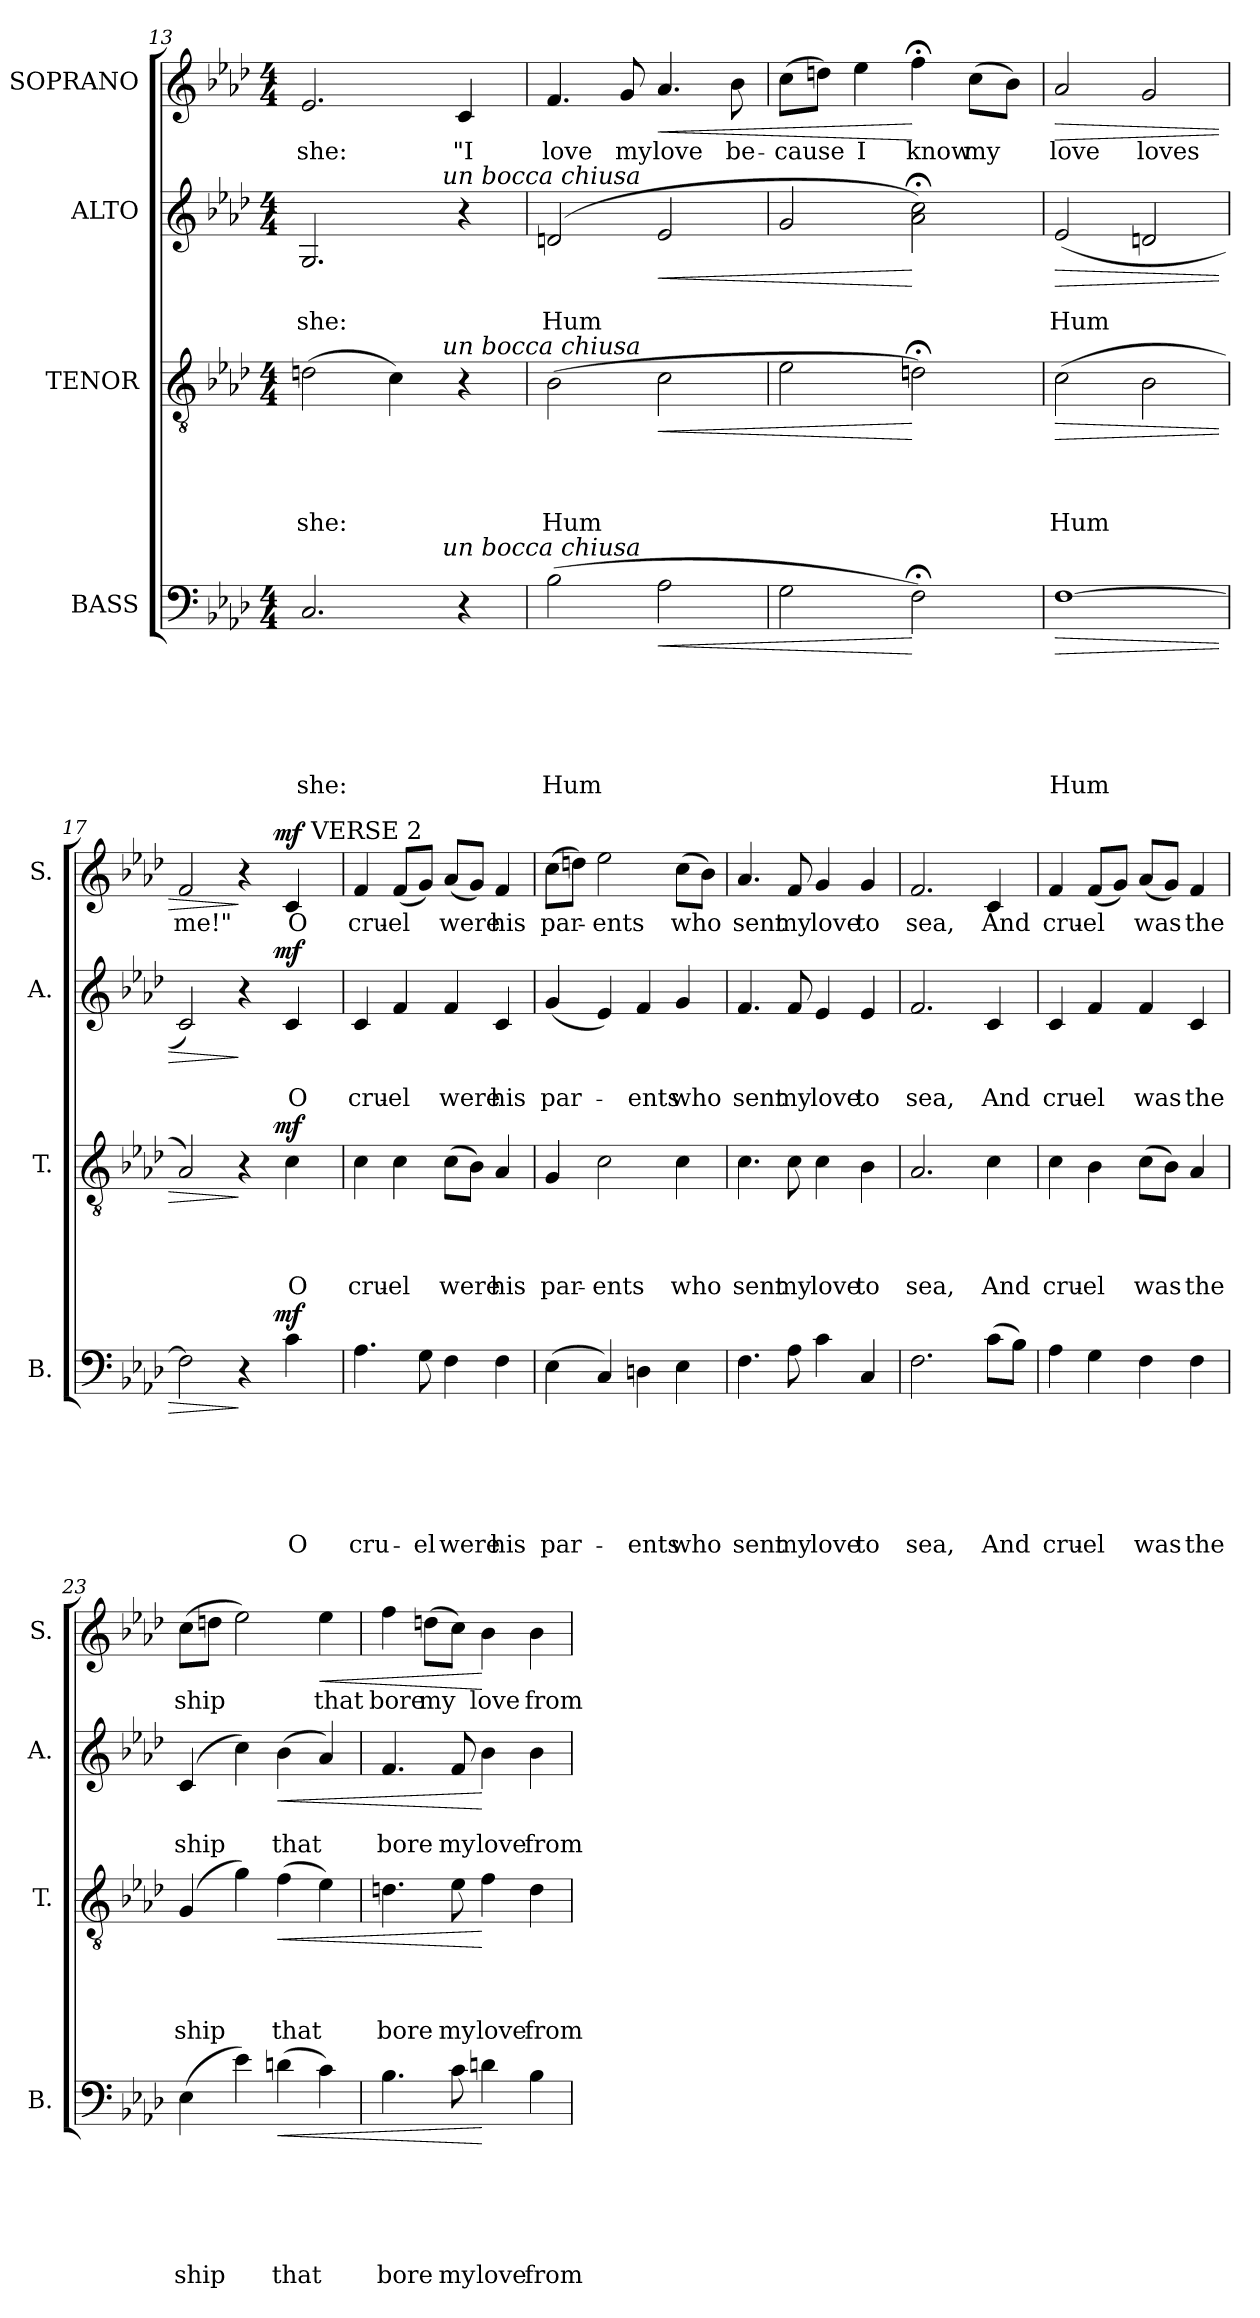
**kern	**text	**text	**text	**text	**text	**text	**dynam	**kern	**text	**text	**text	**text	**dynam	**kern	**text	**text	**dynam	**kern	**text	**dynam
*part4	*part4	*part4	*part4	*part4	*part4	*part4	*part4	*part3	*part3	*part3	*part3	*part3	*part3	*part2	*part2	*part2	*part2	*part1	*part1	*part1
*staff4	*staff4	*staff4	*staff4	*staff4	*staff4	*staff4	*staff4	*staff3	*staff3	*staff3	*staff3	*staff3	*staff3	*staff2	*staff2	*staff2	*staff2	*staff1	*staff1	*staff1
*I"BASS	*	*	*	*	*	*	*	*I"TENOR	*	*	*	*	*	*I"ALTO	*	*	*	*I"SOPRANO	*	*
*I'B.	*	*	*	*	*	*	*	*I'T.	*	*	*	*	*	*I'A.	*	*	*	*I'S.	*	*
*clefF4	*	*	*	*	*	*	*	*clefGv2	*	*	*	*	*	*clefG2	*	*	*	*clefG2	*	*
*k[b-e-a-d-]	*	*	*	*	*	*	*	*k[b-e-a-d-]	*	*	*	*	*	*k[b-e-a-d-]	*	*	*	*k[b-e-a-d-]	*	*
*A-:	*	*	*	*	*	*	*	*A-:	*	*	*	*	*	*A-:	*	*	*	*A-:	*	*
*M4/4	*	*	*	*	*	*	*	*M4/4	*	*	*	*	*	*M4/4	*	*	*	*M4/4	*	*
=13	=13	=13	=13	=13	=13	=13	=13	=13	=13	=13	=13	=13	=13	=13	=13	=13	=13	=13	=13	=13
!	!	!	!	!	!	!LO:LY:b	!	!	!	!	!	!LO:LY:b	!	!	!	!LO:LY:b	!	!	!LO:LY:b	!
*^	*	*	*	*	*	*	*	*^	*	*	*	*	*	*^	*	*	*	*	*	*
2.C/	2ryy	.	.	.	.	.	she:	.	(>2dn\	2ryy	.	.	.	she:	.	2.G/	2ryy	.	she:	.	2.e-/	she:	.
.	8..ryy	.	.	.	.	.	.	.	4c\)	8..ryy	.	.	.	.	.	.	8..ryy	.	.	.	.	.	.
!	!	!	!	!	!	!	!	!	!	!	!	!	!	!	!	!	!LO:TX:a:i:t=un bocca chiusa	!	!	!	!	!	!
!	!	!	!	!	!	!	!	!	!	!LO:TX:a:i:t=un bocca chiusa	!	!	!	!	!	!	!	!	!	!	!	!	!
!	!LO:TX:a:i:t=un bocca chiusa	!	!	!	!	!	!	!	!	!	!	!	!	!	!	!	!	!	!	!	!	!	!
.	4ryy	.	.	.	.	.	.	.	.	4ryy	.	.	.	.	.	.	4ryy	.	.	.	.	.	.
!	!	!	!	!	!	!	!	!	!	!	!	!	!	!	!	!	!	!	!	!	!	!LO:LY:b:rj	!
4r	.	.	.	.	.	.	.	.	4r	.	.	.	.	.	.	4r	.	.	.	.	4c/	"I	.
.	32ryy	.	.	.	.	.	.	.	.	32ryy	.	.	.	.	.	.	32ryy	.	.	.	.	.	.
=14	=14	=14	=14	=14	=14	=14	=14	=14	=14	=14	=14	=14	=14	=14	=14	=14	=14	=14	=14	=14	=14	=14	=14
!	!	!	!	!	!	!	!LO:LY:b	!	!	!	!	!	!	!LO:LY:b	!	!	!	!	!LO:LY:b	!	!	!LO:LY:b	!
*v	*v	*	*	*	*	*	*	*	*	*	*	*	*	*	*	*v	*v	*	*	*	*	*	*
*	*	*	*	*	*	*	*	*v	*v	*	*	*	*	*	*	*	*	*	*	*	*
(>2B-\	.	.	.	.	.	Hum	.	(>2B-\	.	.	.	Hum	.	(2dn/	.	Hum	.	4.f/	love	.
!	!	!	!	!	!	!	!	!	!	!	!	!	!	!	!	!	!	!	!LO:LY:b	!
.	.	.	.	.	.	.	.	.	.	.	.	.	.	.	.	.	.	8g/	my	.
!	!	!	!	!	!	!	!LO:HP:b	!	!	!	!	!	!LO:HP:b	!	!	!	!LO:HP:b	!	!LO:LY:b	!LO:HP:b
2A-\	.	.	.	.	.	.	<	2c\	.	.	.	.	<	2e-/	.	.	<	4.a-/	love	<
!	!	!	!	!	!	!	!	!	!	!	!	!	!	!	!	!	!	!	!LO:LY:b	!
.	.	.	.	.	.	.	.	.	.	.	.	.	.	.	.	.	.	8b-\	be-	.
=15	=15	=15	=15	=15	=15	=15	=15	=15	=15	=15	=15	=15	=15	=15	=15	=15	=15	=15	=15	=15
!	!	!	!	!	!	!	!	!	!	!	!	!	!	!	!	!	!	!	!LO:LY:b	!
2G\	.	.	.	.	.	.	.	2e-\	.	.	.	.	.	2g/	.	.	.	(>8cc\L	-cause	.
.	.	.	.	.	.	.	.	.	.	.	.	.	.	.	.	.	.	8ddn\J)	.	.
!	!	!	!	!	!	!	!	!	!	!	!	!	!	!	!	!	!	!	!LO:LY:b	!
.	.	.	.	.	.	.	.	.	.	.	.	.	.	.	.	.	.	4ee-\	I	.
!	!	!	!	!	!	!	!	!	!	!	!	!	!	!	!	!	!	!	!LO:LY:b	!
2F;<\)	.	.	.	.	.	.	[	2dn;<\)	.	.	.	.	[	2a-\;< 2cc\;<)	.	.	[	4ff;<\	know	[
!	!	!	!	!	!	!	!	!	!	!	!	!	!	!	!	!	!	!	!LO:LY:b	!
.	.	.	.	.	.	.	.	.	.	.	.	.	.	.	.	.	.	(>8cc\L	my	.
.	.	.	.	.	.	.	.	.	.	.	.	.	.	.	.	.	.	8b-\J)	.	.
!!LO:LB:g=z
=16	=16	=16	=16	=16	=16	=16	=16	=16	=16	=16	=16	=16	=16	=16	=16	=16	=16	=16	=16	=16
!	!	!	!	!	!	!LO:LY:b	!LO:HP:b	!	!	!	!	!LO:LY:b	!LO:HP:b	!	!	!LO:LY:b	!LO:HP:b	!	!LO:LY:b	!LO:HP:b
[>1F	.	.	.	.	.	Hum	>	(>2c\	.	.	.	Hum	>	(<2e-/	.	Hum	>	2a-/	love	>
!	!	!	!	!	!	!	!	!	!	!	!	!	!	!	!	!	!	!	!LO:LY:b	!
.	.	.	.	.	.	.	.	2B-\	.	.	.	.	.	2dn/	.	.	.	2g/	loves	.
=17	=17	=17	=17	=17	=17	=17	=17	=17	=17	=17	=17	=17	=17	=17	=17	=17	=17	=17	=17	=17
!	!	!	!	!	!	!	!	!	!	!	!	!	!	!	!	!	!	!	!LO:LY:b	!
*^	*	*	*	*	*	*	*	*^	*	*	*	*	*	*^	*	*	*	*^	*	*
*	*	*	*	*	*	*	*	*	*	*	*	*	*	*	*	*	*	*	*	*	*	*^	*	*
2F\]	2ryy	.	.	.	.	.	.	.	2A-/)	2ryy	.	.	.	.	.	2c/)	2ryy	.	.	.	2f/	2ryy	2..ryy	me!"	.
4r	8..ryy	.	.	.	.	.	.	]	4r	8..ryy	.	.	.	.	]	4r	8..ryy	.	.	]	4r	8..ryy	.	.	]
!	!	!	!	!	!	!	!	!LO:DY:a	!	!	!	!	!	!	!LO:DY:a	!	!	!	!	!LO:DY:a	!	!	!	!	!LO:DY:a
.	4ryy	.	.	.	.	.	.	mf	.	4ryy	.	.	.	.	mf	.	4ryy	.	.	mf	.	4ryy	.	.	mf
!	!	!	!	!	!	!	!LO:LY:b	!	!	!	!	!	!	!LO:LY:b	!	!	!	!	!LO:LY:b	!	!	!	!	!LO:LY:b	!
4c\	.	.	.	.	.	.	O	.	4c\	.	.	.	.	O	.	4c/	.	.	O	.	4c/	.	.	O	.
!	!	!	!	!	!	!	!	!	!	!	!	!	!	!	!	!	!	!	!	!	!	!	!LO:TX:a:t=VERSE 2	!	!
.	.	.	.	.	.	.	.	.	.	.	.	.	.	.	.	.	.	.	.	.	.	.	8ryy	.	.
.	32ryy	.	.	.	.	.	.	.	.	32ryy	.	.	.	.	.	.	32ryy	.	.	.	.	32ryy	.	.	.
=18	=18	=18	=18	=18	=18	=18	=18	=18	=18	=18	=18	=18	=18	=18	=18	=18	=18	=18	=18	=18	=18	=18	=18	=18	=18
!	!	!	!	!	!	!	!LO:LY:b	!	!	!	!	!	!	!LO:LY:b	!	!	!	!	!LO:LY:b	!	!	!	!	!LO:LY:b	!
*v	*v	*	*	*	*	*	*	*	*	*	*	*	*	*	*	*v	*v	*	*	*	*v	*v	*v	*	*
*	*	*	*	*	*	*	*	*v	*v	*	*	*	*	*	*	*	*	*	*	*	*
4.A-\	.	.	.	.	.	cru-	.	4c\	.	.	.	cru-	.	4c/	.	cru-	.	4f/	cru-	.
!	!	!	!	!	!	!	!	!	!	!	!	!LO:LY:b	!	!	!	!LO:LY:b	!	!	!LO:LY:b	!
.	.	.	.	.	.	.	.	4c\	.	.	.	-el	.	4f/	.	-el	.	(<8f/L	-el	.
!	!	!	!	!	!	!LO:LY:b	!	!	!	!	!	!	!	!	!	!	!	!	!	!
8G\	.	.	.	.	.	-el	.	.	.	.	.	.	.	.	.	.	.	8g/J)	.	.
!	!	!	!	!	!	!LO:LY:b	!	!	!	!	!	!LO:LY:b	!	!	!	!LO:LY:b	!	!	!LO:LY:b	!
4F\	.	.	.	.	.	were	.	(>8c\L	.	.	.	were	.	4f/	.	were	.	(<8a-/L	were	.
.	.	.	.	.	.	.	.	8B-\J)	.	.	.	.	.	.	.	.	.	8g/J)	.	.
!	!	!	!	!	!	!LO:LY:b	!	!	!	!	!	!LO:LY:b	!	!	!	!LO:LY:b	!	!	!LO:LY:b	!
4F\	.	.	.	.	.	his	.	4A-/	.	.	.	his	.	4c/	.	his	.	4f/	his	.
=19	=19	=19	=19	=19	=19	=19	=19	=19	=19	=19	=19	=19	=19	=19	=19	=19	=19	=19	=19	=19
!	!	!	!	!	!	!LO:LY:b	!	!	!	!	!	!LO:LY:b	!	!	!	!LO:LY:b	!	!	!LO:LY:b	!
(>4E-\	.	.	.	.	.	par-	.	4G/	.	.	.	par-	.	(<4g/	.	par-	.	(>8cc\L	par-	.
.	.	.	.	.	.	.	.	.	.	.	.	.	.	.	.	.	.	8ddn\J)	.	.
!	!	!	!	!	!	!	!	!	!	!	!	!LO:LY:b	!	!	!	!	!	!	!LO:LY:b	!
4C/)	.	.	.	.	.	.	.	2c\	.	.	.	-ents	.	4e-/)	.	.	.	2ee-\	-ents	.
!	!	!	!	!	!	!LO:LY:b	!	!	!	!	!	!	!	!	!	!LO:LY:b	!	!	!	!
4Dn\	.	.	.	.	.	-ents	.	.	.	.	.	.	.	4f/	.	-ents	.	.	.	.
!	!	!	!	!	!	!LO:LY:b	!	!	!	!	!	!LO:LY:b	!	!	!	!LO:LY:b	!	!	!LO:LY:b	!
4E-\	.	.	.	.	.	who	.	4c\	.	.	.	who	.	4g/	.	who	.	(>8cc\L	who	.
.	.	.	.	.	.	.	.	.	.	.	.	.	.	.	.	.	.	8b-\J)	.	.
=20	=20	=20	=20	=20	=20	=20	=20	=20	=20	=20	=20	=20	=20	=20	=20	=20	=20	=20	=20	=20
!	!	!	!	!	!	!LO:LY:b	!	!	!	!	!	!LO:LY:b	!	!	!	!LO:LY:b	!	!	!LO:LY:b	!
4.F\	.	.	.	.	.	sent	.	4.c\	.	.	.	sent	.	4.f/	.	sent	.	4.a-/	sent	.
!	!	!	!	!	!	!LO:LY:b	!	!	!	!	!	!LO:LY:b	!	!	!	!LO:LY:b	!	!	!LO:LY:b	!
8A-\	.	.	.	.	.	my	.	8c\	.	.	.	my	.	8f/	.	my	.	8f/	my	.
!	!	!	!	!	!	!LO:LY:b	!	!	!	!	!	!LO:LY:b	!	!	!	!LO:LY:b	!	!	!LO:LY:b	!
4c\	.	.	.	.	.	love	.	4c\	.	.	.	love	.	4e-/	.	love	.	4g/	love	.
!	!	!	!	!	!	!LO:LY:b	!	!	!	!	!	!LO:LY:b	!	!	!	!LO:LY:b	!	!	!LO:LY:b	!
4C/	.	.	.	.	.	to	.	4B-\	.	.	.	to	.	4e-/	.	to	.	4g/	to	.
!!LO:LB:g=z
=21	=21	=21	=21	=21	=21	=21	=21	=21	=21	=21	=21	=21	=21	=21	=21	=21	=21	=21	=21	=21
!	!	!	!	!	!	!LO:LY:b	!	!	!	!	!	!LO:LY:b	!	!	!	!LO:LY:b	!	!	!LO:LY:b	!
2.F\	.	.	.	.	.	sea,	.	2.A-/	.	.	.	sea,	.	2.f/	.	sea,	.	2.f/	sea,	.
!	!	!	!	!	!	!LO:LY:b	!	!	!	!	!	!LO:LY:b	!	!	!	!LO:LY:b	!	!	!LO:LY:b	!
(>8c\L	.	.	.	.	.	And	.	4c\	.	.	.	And	.	4c/	.	And	.	4c/	And	.
8B-\J)	.	.	.	.	.	.	.	.	.	.	.	.	.	.	.	.	.	.	.	.
=22	=22	=22	=22	=22	=22	=22	=22	=22	=22	=22	=22	=22	=22	=22	=22	=22	=22	=22	=22	=22
!	!	!	!	!	!	!LO:LY:b	!	!	!	!	!	!LO:LY:b	!	!	!	!LO:LY:b	!	!	!LO:LY:b	!
4A-\	.	.	.	.	.	cru-	.	4c\	.	.	.	cru-	.	4c/	.	cru-	.	4f/	cru-	.
!	!	!	!	!	!	!LO:LY:b	!	!	!	!	!	!LO:LY:b	!	!	!	!LO:LY:b	!	!	!LO:LY:b	!
4G\	.	.	.	.	.	-el	.	4B-\	.	.	.	-el	.	4f/	.	-el	.	(<8f/L	-el	.
.	.	.	.	.	.	.	.	.	.	.	.	.	.	.	.	.	.	8g/J)	.	.
!	!	!	!	!	!	!LO:LY:b	!	!	!	!	!	!LO:LY:b	!	!	!	!LO:LY:b	!	!	!LO:LY:b	!
4F\	.	.	.	.	.	was	.	(>8c\L	.	.	.	was	.	4f/	.	was	.	(<8a-/L	was	.
.	.	.	.	.	.	.	.	8B-\J)	.	.	.	.	.	.	.	.	.	8g/J)	.	.
!	!	!	!	!	!	!LO:LY:b	!	!	!	!	!	!LO:LY:b	!	!	!	!LO:LY:b	!	!	!LO:LY:b	!
4F\	.	.	.	.	.	the	.	4A-/	.	.	.	the	.	4c/	.	the	.	4f/	the	.
=23	=23	=23	=23	=23	=23	=23	=23	=23	=23	=23	=23	=23	=23	=23	=23	=23	=23	=23	=23	=23
!	!	!	!	!	!	!LO:LY:b	!	!	!	!	!	!LO:LY:b	!	!	!	!LO:LY:b	!	!	!LO:LY:b	!
(>4E-\	.	.	.	.	.	ship	.	(4G/	.	.	.	ship	.	(4c/	.	ship	.	(>8cc\L	ship	.
.	.	.	.	.	.	.	.	.	.	.	.	.	.	.	.	.	.	8ddn\J	.	.
4e-\)	.	.	.	.	.	.	.	4g\)	.	.	.	.	.	4cc\)	.	.	.	2ee-\)	.	.
!	!	!	!	!	!	!LO:LY:b	!LO:HP:b	!	!	!	!	!LO:LY:b	!LO:HP:b	!	!	!LO:LY:b	!LO:HP:b	!	!	!
(>4dn\	.	.	.	.	.	that	<	(>4f\	.	.	.	that	<	(>4b-\	.	that	<	.	.	.
!	!	!	!	!	!	!	!	!	!	!	!	!	!	!	!	!	!	!	!LO:LY:b	!LO:HP:b
4c\)	.	.	.	.	.	.	.	4e-\)	.	.	.	.	.	4a-/)	.	.	.	4ee-\	that	<
=24	=24	=24	=24	=24	=24	=24	=24	=24	=24	=24	=24	=24	=24	=24	=24	=24	=24	=24	=24	=24
!	!	!	!	!	!	!LO:LY:b	!	!	!	!	!	!LO:LY:b	!	!	!	!LO:LY:b	!	!	!LO:LY:b	!
4.B-\	.	.	.	.	.	bore	.	4.dn\	.	.	.	bore	.	4.f/	.	bore	.	4ff\	bore	.
!	!	!	!	!	!	!	!	!	!	!	!	!	!	!	!	!	!	!	!LO:LY:b	!
.	.	.	.	.	.	.	.	.	.	.	.	.	.	.	.	.	.	(>8ddn\L	my	.
!	!	!	!	!	!	!LO:LY:b	!	!	!	!	!	!LO:LY:b	!	!	!	!LO:LY:b	!	!	!	!
8c\	.	.	.	.	.	my	.	8e-\	.	.	.	my	.	8f/	.	my	.	8cc\J)	.	.
!	!	!	!	!	!	!LO:LY:b	!	!	!	!	!	!LO:LY:b	!	!	!	!LO:LY:b	!	!	!LO:LY:b	!
4dn\	.	.	.	.	.	love	[	4f\	.	.	.	love	[	4b-\	.	love	[	4b-\	love	[
!	!	!	!	!	!	!LO:LY:b	!	!	!	!	!	!LO:LY:b	!	!	!	!LO:LY:b	!	!	!LO:LY:b	!
4B-\	.	.	.	.	.	from	.	4d\	.	.	.	from	.	4b-\	.	from	.	4b-\	from	.
=	=	=	=	=	=	=	=	=	=	=	=	=	=	=	=	=	=	=	=	=
*-	*-	*-	*-	*-	*-	*-	*-	*-	*-	*-	*-	*-	*-	*-	*-	*-	*-	*-	*-	*-
